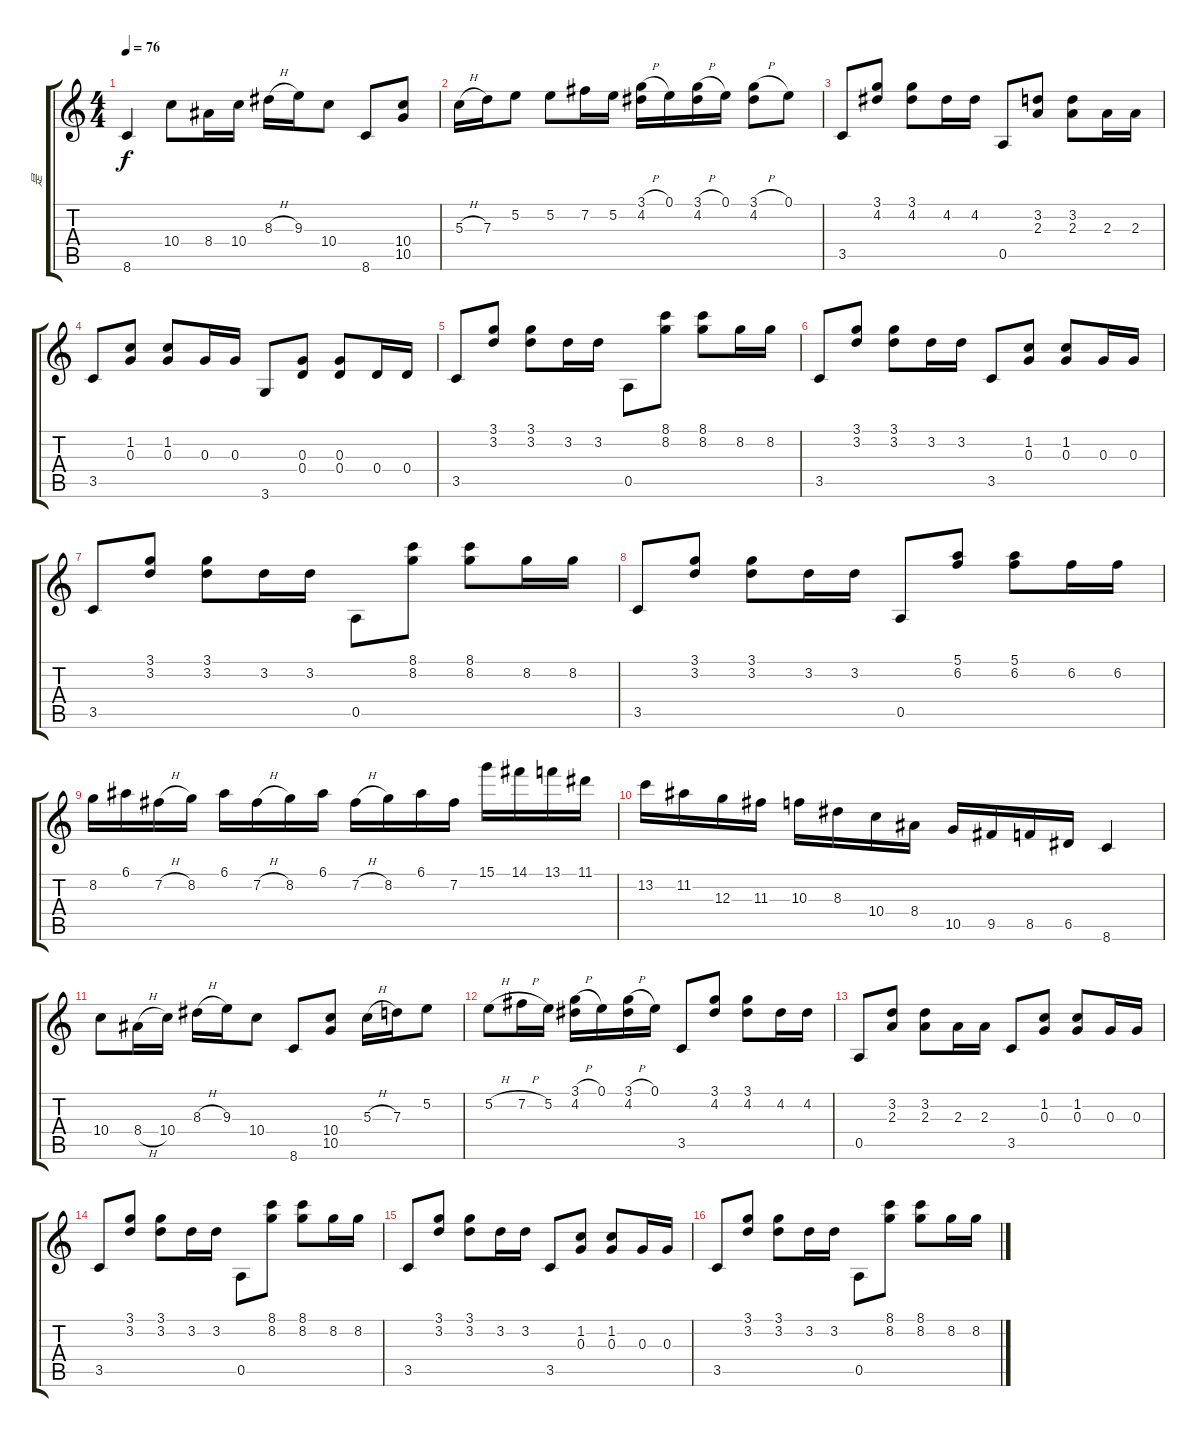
\track ("是" "是") {instrument acousticguitarsteel}
\staff {score tabs}
\tuning (E4 B3 G3 D3 A2 E2) {hide}
\ts (4 4)
\tempo 76
\clef g2
\ks c
8.6.4{dy f} 10.4.8 8.4.16 10.4.16 8.3{h}.16 9.3.16 10.4.8 8.6.8 (10.4 10.5).8 |
5.3{h}.16 7.3.16 5.2.8 5.2.8 7.2.16 5.2.16 (3.1{h} 4.2).16 0.1.16 (3.1{h} 4.2).16 0.1.16 (3.1{h} 4.2).8 0.1.8 |
3.5.8 (3.1 4.2).8 (3.1 4.2).8 4.2.16 4.2.16 0.5.8 (3.2 2.3).8 (3.2 2.3).8 2.3.16 2.3.16 |
3.5.8 (1.2 0.3).8 (1.2 0.3).8 0.3.16 0.3.16 3.6.8 (0.3 0.4).8 (0.3 0.4).8 0.4.16 0.4.16 |
3.5.8 (3.1 3.2).8 (3.1 3.2).8 3.2.16 3.2.16 0.5.8 (8.1 8.2).8 (8.1 8.2).8 8.2.16 8.2.16 |
3.5.8 (3.1 3.2).8 (3.1 3.2).8 3.2.16 3.2.16 3.5.8 (1.2 0.3).8 (1.2 0.3).8 0.3.16 0.3.16 |
3.5.8 (3.1 3.2).8 (3.1 3.2).8 3.2.16 3.2.16 0.5.8 (8.1 8.2).8 (8.1 8.2).8 8.2.16 8.2.16 |
3.5.8 (3.1 3.2).8 (3.1 3.2).8 3.2.16 3.2.16 0.5.8 (5.1 6.2).8 (5.1 6.2).8 6.2.16 6.2.16 |
8.2.16 6.1.16 7.2{h}.16 8.2.16 6.1.16 7.2{h}.16 8.2.16 6.1.16 7.2{h}.16 8.2.16 6.1.16 7.2.16 15.1.16 14.1.16 13.1.16 11.1.16 |
13.2.16 11.2.16 12.3.16 11.3.16 10.3.16 8.3.16 10.4.16 8.4.16 10.5.16 9.5.16 8.5.16 6.5.16 8.6.4 |
10.4.8 8.4{h}.16 10.4.16 8.3{h}.16 9.3.16 10.4.8 8.6.8 (10.4 10.5).8 5.3{h}.16 7.3.16 5.2.8 |
5.2{h}.8 7.2{h}.16 5.2.16 (3.1{h} 4.2).16 0.1.16 (3.1{h} 4.2).16 0.1.16 3.5.8 (3.1 4.2).8 (3.1 4.2).8 4.2.16 4.2.16 |
0.5.8 (3.2 2.3).8 (3.2 2.3).8 2.3.16 2.3.16 3.5.8 (1.2 0.3).8 (1.2 0.3).8 0.3.16 0.3.16 |
3.5.8 (3.1 3.2).8 (3.1 3.2).8 3.2.16 3.2.16 0.5.8 (8.1 8.2).8 (8.1 8.2).8 8.2.16 8.2.16 |
3.5.8 (3.1 3.2).8 (3.1 3.2).8 3.2.16 3.2.16 3.5.8 (1.2 0.3).8 (1.2 0.3).8 0.3.16 0.3.16 |
3.5.8 (3.1 3.2).8 (3.1 3.2).8 3.2.16 3.2.16 0.5.8 (8.1 8.2).8 (8.1 8.2).8 8.2.16 8.2.16
